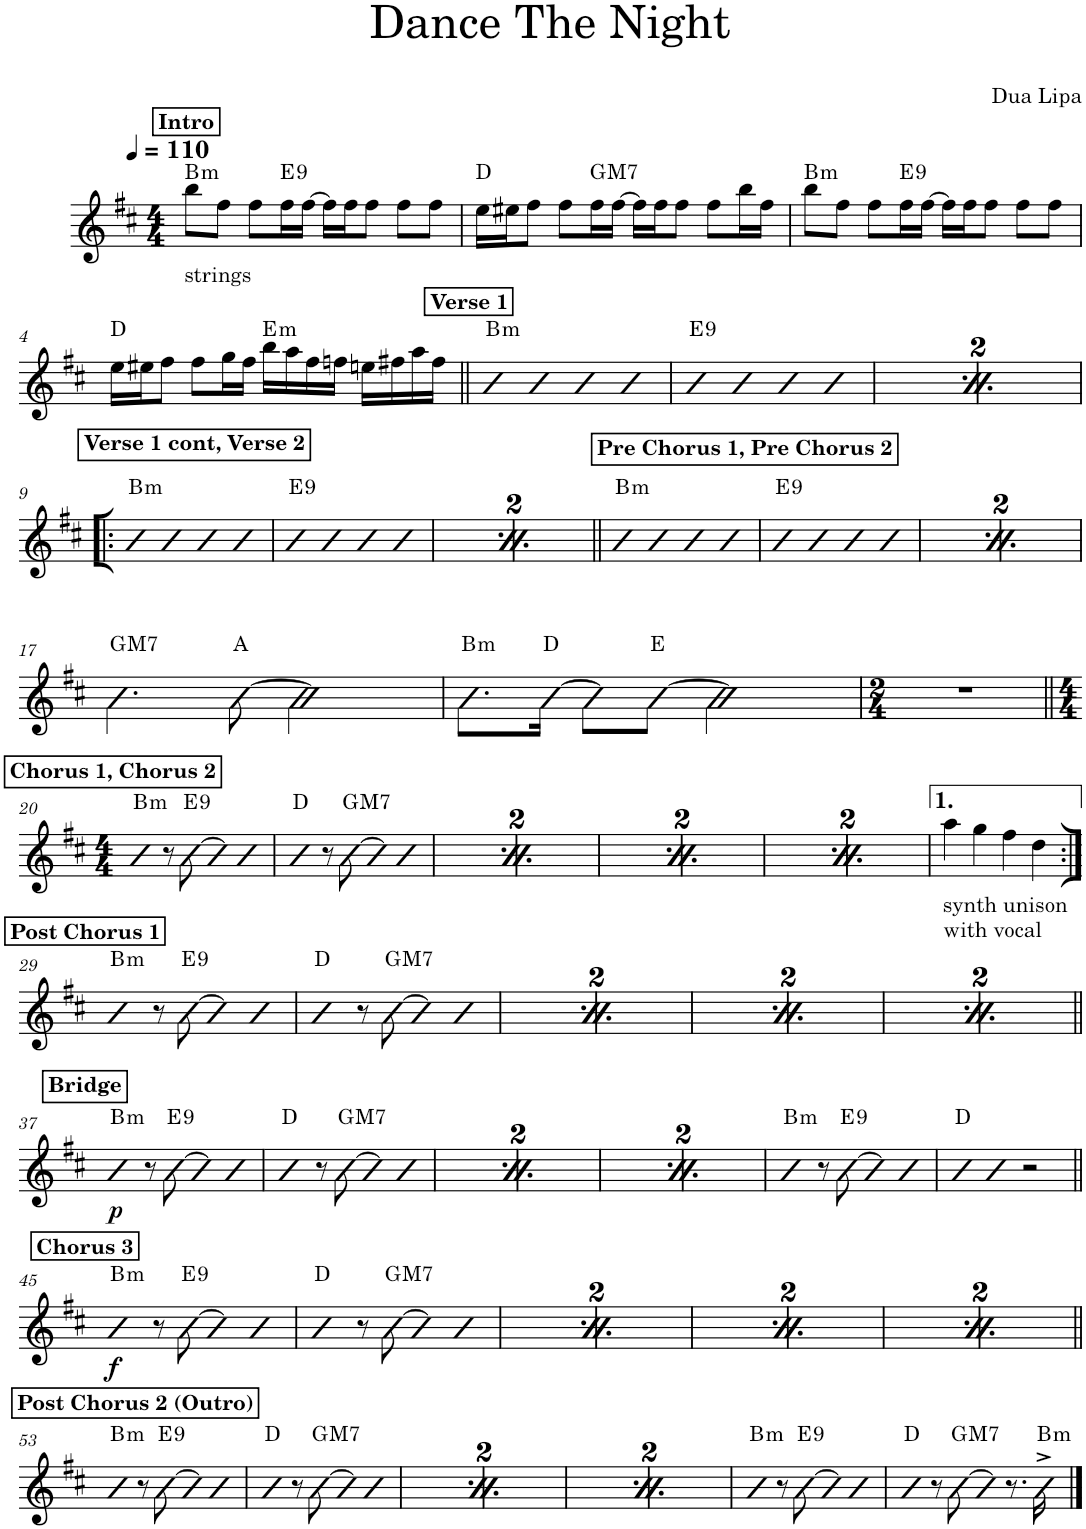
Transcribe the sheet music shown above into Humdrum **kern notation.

**kern	**dynam	**harte
*part1	*part1	*part1
*staff1	*staff1	*
*I"Piano	*	*
*I'Pno.	*	*
*clefG2	*	*
*k[f#c#]	*	*
*M4/4	*	*
*MM110	*	*
!!LO:REH:place=s1:a:B:cj:t=Intro
=1	=1	=1
!LO:TX:b:t=strings	!	!LO:H:kt=m
8bb\L	.	B:min
8ff#\J	.	.
8ff#\L	.	.
!	!	!LO:H:kt=9
16ff#\L	.	E:9
[16ff#\JJ	.	.
16ff#\LL]	.	.
16ff#\J	.	.
8ff#\J	.	.
8ff#\L	.	.
8ff#\J	.	.
=2	=2	=2
16ee\LL	.	D:maj
16ee#X\J	.	.
8ff#\J	.	.
8ff#\L	.	.
!	!	!LO:H:kt=M7
16ff#\L	.	G:maj7
[16ff#\JJ	.	.
16ff#\LL]	.	.
16ff#\J	.	.
8ff#\J	.	.
8ff#\L	.	.
16bb\L	.	.
16ff#\JJ	.	.
=3	=3	=3
!	!	!LO:H:kt=m
8bb\L	.	B:min
8ff#\J	.	.
8ff#\L	.	.
!	!	!LO:H:kt=9
16ff#\L	.	E:9
[16ff#\JJ	.	.
16ff#\LL]	.	.
16ff#\J	.	.
8ff#\J	.	.
8ff#\L	.	.
8ff#\J	.	.
!!LO:LB:g=z
=4	=4	=4
16ee\LL	.	D:maj
16ee#X\J	.	.
8ff#\J	.	.
8ff#\L	.	.
16gg\L	.	.
16ff#\JJ	.	.
!	!	!LO:H:kt=m
16bb\LL	.	E:min
16aa\	.	.
16ff#\	.	.
16ffn\JJ	.	.
16een\LL	.	.
16ff#X\	.	.
16aa\	.	.
16ff#\JJ	.	.
!!LO:REH:place=s1:a:B:cj:t=Verse 1
=5||	=5||	=5||
!	!	!LO:H:kt=m
4b	.	B:min
4b	.	.
4b	.	.
4b	.	.
=6	=6	=6
!	!	!LO:H:kt=9
4b	.	E:9
4b	.	.
4b	.	.
4b	.	.
!!LO:REH:place=s1:a:B:cj:t=Verse 1
=7	=7	=7
!	!	!LO:H:kt=m
4b	.	B:min
4b	.	.
4b	.	.
4b	.	.
=8	=8	=8
!	!	!LO:H:kt=9
4b	.	E:9
4b	.	.
4b	.	.
4b	.	.
!!LO:LB:g=z
!!LO:REH:place=s1:a:B:cj:t=Verse 1 cont, Verse 2
=9!|:	=9!|:	=9!|:
!	!	!LO:H:kt=m
4b	.	B:min
4b	.	.
4b	.	.
4b	.	.
=10	=10	=10
!	!	!LO:H:kt=9
4b	.	E:9
4b	.	.
4b	.	.
4b	.	.
!!LO:REH:place=s1:a:B:cj:t=Verse 1 cont, Verse 2
=11	=11	=11
!	!	!LO:H:kt=m
4b	.	B:min
4b	.	.
4b	.	.
4b	.	.
=12	=12	=12
!	!	!LO:H:kt=9
4b	.	E:9
4b	.	.
4b	.	.
4b	.	.
!!LO:REH:place=s1:a:B:cj:t=Pre Chorus 1, Pre Chorus 2
=13||	=13||	=13||
!	!	!LO:H:kt=m
4b	.	B:min
4b	.	.
4b	.	.
4b	.	.
=14	=14	=14
!	!	!LO:H:kt=9
4b	.	E:9
4b	.	.
4b	.	.
4b	.	.
!!LO:REH:place=s1:a:B:cj:t=Pre Chorus 1, Pre Chorus 2
=15	=15	=15
!	!	!LO:H:kt=m
4b	.	B:min
4b	.	.
4b	.	.
4b	.	.
=16	=16	=16
!	!	!LO:H:kt=9
4b	.	E:9
4b	.	.
4b	.	.
4b	.	.
!!LO:LB:g=z
=17	=17	=17
!	!	!LO:H:kt=M7
4.b\	.	G:maj7
[8b\	.	A:maj
2b\]	.	.
=18	=18	=18
!	!	!LO:H:kt=m
8.b\L	.	B:min
[16b\Jk	.	D:maj
8b\L]	.	.
[8b\J	.	E:maj
2b\]	.	.
=19	=19	=19
*M2/4	*	*
2r	.	.
!!LO:LB:g=z
!!LO:REH:place=s1:a:B:cj:t=Chorus 1, Chorus 2
=20||	=20||	=20||
*M4/4	*	*
!	!	!LO:H:kt=m
4b	.	B:min
8r	.	.
!	!	!LO:H:kt=9
[8b\	.	E:9
4b]	.	.
4b	.	.
=21	=21	=21
4b	.	D:maj
8r	.	.
!	!	!LO:H:kt=M7
[8b\	.	G:maj7
4b]	.	.
4b	.	.
!!LO:REH:place=s1:a:B:cj:t=Chorus 1, Chorus 2
=22	=22	=22
!	!	!LO:H:kt=m
4b	.	B:min
8r	.	.
!	!	!LO:H:kt=9
[8b\	.	E:9
4b]	.	.
4b	.	.
=23	=23	=23
4b	.	D:maj
8r	.	.
!	!	!LO:H:kt=M7
[8b\	.	G:maj7
4b]	.	.
4b	.	.
!!LO:REH:place=s1:a:B:cj:t=Chorus 1, Chorus 2
=24	=24	=24
!	!	!LO:H:kt=m
4b	.	B:min
8r	.	.
!	!	!LO:H:kt=9
[8b\	.	E:9
4b]	.	.
4b	.	.
=25	=25	=25
4b	.	D:maj
8r	.	.
!	!	!LO:H:kt=M7
[8b\	.	G:maj7
4b]	.	.
4b	.	.
!!LO:REH:place=s1:a:B:cj:t=Chorus 1, Chorus 2
=26	=26	=26
!	!	!LO:H:kt=m
4b	.	B:min
8r	.	.
!	!	!LO:H:kt=9
[8b\	.	E:9
4b]	.	.
4b	.	.
=27	=27	=27
4b	.	D:maj
8r	.	.
!	!	!LO:H:kt=M7
[8b\	.	G:maj7
4b]	.	.
4b	.	.
=28	=28	=28
!LO:TX:b:t=synth unison	!	!
!LO:TX:b:t=with vocal	!	!
4aa\	.	.
4gg\	.	.
4ff#\	.	.
4dd\	.	.
!!LO:LB:g=z
!!LO:REH:place=s1:a:B:cj:t=Post Chorus 1
=29:|!	=29:|!	=29:|!
!	!	!LO:H:kt=m
4b	.	B:min
8r	.	.
!	!	!LO:H:kt=9
[8b\	.	E:9
4b]	.	.
4b	.	.
=30	=30	=30
4b	.	D:maj
8r	.	.
!	!	!LO:H:kt=M7
[8b\	.	G:maj7
4b]	.	.
4b	.	.
!!LO:REH:place=s1:a:B:cj:t=Post Chorus 1
=31	=31	=31
!	!	!LO:H:kt=m
4b	.	B:min
8r	.	.
!	!	!LO:H:kt=9
[8b\	.	E:9
4b]	.	.
4b	.	.
=32	=32	=32
4b	.	D:maj
8r	.	.
!	!	!LO:H:kt=M7
[8b\	.	G:maj7
4b]	.	.
4b	.	.
!!LO:REH:place=s1:a:B:cj:t=Post Chorus 1
=33	=33	=33
!	!	!LO:H:kt=m
4b	.	B:min
8r	.	.
!	!	!LO:H:kt=9
[8b\	.	E:9
4b]	.	.
4b	.	.
=34	=34	=34
4b	.	D:maj
8r	.	.
!	!	!LO:H:kt=M7
[8b\	.	G:maj7
4b]	.	.
4b	.	.
!!LO:REH:place=s1:a:B:cj:t=Post Chorus 1
=35	=35	=35
!	!	!LO:H:kt=m
4b	.	B:min
8r	.	.
!	!	!LO:H:kt=9
[8b\	.	E:9
4b]	.	.
4b	.	.
=36	=36	=36
4b	.	D:maj
8r	.	.
!	!	!LO:H:kt=M7
[8b\	.	G:maj7
4b]	.	.
4b	.	.
!!LO:LB:g=z
!!LO:REH:place=s1:a:B:cj:t=Bridge
=37||	=37||	=37||
!	!LO:DY:b	!LO:H:kt=m
4b	p	B:min
8r	.	.
!	!	!LO:H:kt=9
[8b\	.	E:9
4b]	.	.
4b	.	.
=38	=38	=38
4b	.	D:maj
8r	.	.
!	!	!LO:H:kt=M7
[8b\	.	G:maj7
4b]	.	.
4b	.	.
!!LO:REH:place=s1:a:B:cj:t=Bridge
=39	=39	=39
!	!LO:DY:b	!LO:H:kt=m
4b	p	B:min
8r	.	.
!	!	!LO:H:kt=9
[8b\	.	E:9
4b]	.	.
4b	.	.
=40	=40	=40
4b	.	D:maj
8r	.	.
!	!	!LO:H:kt=M7
[8b\	.	G:maj7
4b]	.	.
4b	.	.
!!LO:REH:place=s1:a:B:cj:t=Bridge
=41	=41	=41
!	!LO:DY:b	!LO:H:kt=m
4b	p	B:min
8r	.	.
!	!	!LO:H:kt=9
[8b\	.	E:9
4b]	.	.
4b	.	.
=42	=42	=42
4b	.	D:maj
8r	.	.
!	!	!LO:H:kt=M7
[8b\	.	G:maj7
4b]	.	.
4b	.	.
=43	=43	=43
!	!	!LO:H:kt=m
4b	.	B:min
8r	.	.
!	!	!LO:H:kt=9
[8b\	.	E:9
4b]	.	.
4b	.	.
=44	=44	=44
4b	.	D:maj
4b	.	.
2r	.	.
!!LO:LB:g=z
!!LO:REH:place=s1:a:B:cj:t=Chorus 3
=45||	=45||	=45||
!	!LO:DY:b	!LO:H:kt=m
4b	f	B:min
8r	.	.
!	!	!LO:H:kt=9
[8b\	.	E:9
4b]	.	.
4b	.	.
=46	=46	=46
4b	.	D:maj
8r	.	.
!	!	!LO:H:kt=M7
[8b\	.	G:maj7
4b]	.	.
4b	.	.
!!LO:REH:place=s1:a:B:cj:t=Chorus 3
=47	=47	=47
!	!LO:DY:b	!LO:H:kt=m
4b	f	B:min
8r	.	.
!	!	!LO:H:kt=9
[8b\	.	E:9
4b]	.	.
4b	.	.
=48	=48	=48
4b	.	D:maj
8r	.	.
!	!	!LO:H:kt=M7
[8b\	.	G:maj7
4b]	.	.
4b	.	.
!!LO:REH:place=s1:a:B:cj:t=Chorus 3
=49	=49	=49
!	!LO:DY:b	!LO:H:kt=m
4b	f	B:min
8r	.	.
!	!	!LO:H:kt=9
[8b\	.	E:9
4b]	.	.
4b	.	.
=50	=50	=50
4b	.	D:maj
8r	.	.
!	!	!LO:H:kt=M7
[8b\	.	G:maj7
4b]	.	.
4b	.	.
!!LO:REH:place=s1:a:B:cj:t=Chorus 3
=51	=51	=51
!	!LO:DY:b	!LO:H:kt=m
4b	f	B:min
8r	.	.
!	!	!LO:H:kt=9
[8b\	.	E:9
4b]	.	.
4b	.	.
=52	=52	=52
4b	.	D:maj
8r	.	.
!	!	!LO:H:kt=M7
[8b\	.	G:maj7
4b]	.	.
4b	.	.
!!LO:LB:g=z
!!LO:REH:place=s1:a:B:cj:t=Post Chorus 2 (Outro)
=53||	=53||	=53||
!	!	!LO:H:kt=m
4b	.	B:min
8r	.	.
!	!	!LO:H:kt=9
[8b\	.	E:9
4b]	.	.
4b	.	.
=54	=54	=54
4b	.	D:maj
8r	.	.
!	!	!LO:H:kt=M7
[8b\	.	G:maj7
4b]	.	.
4b	.	.
!!LO:REH:place=s1:a:B:cj:t=Post Chorus 2 (Outro)
=55	=55	=55
!	!	!LO:H:kt=m
4b	.	B:min
8r	.	.
!	!	!LO:H:kt=9
[8b\	.	E:9
4b]	.	.
4b	.	.
=56	=56	=56
4b	.	D:maj
8r	.	.
!	!	!LO:H:kt=M7
[8b\	.	G:maj7
4b]	.	.
4b	.	.
!!LO:REH:place=s1:a:B:cj:t=Post Chorus 2 (Outro)
=57	=57	=57
!	!	!LO:H:kt=m
4b	.	B:min
8r	.	.
!	!	!LO:H:kt=9
[8b\	.	E:9
4b]	.	.
4b	.	.
=58	=58	=58
4b	.	D:maj
8r	.	.
!	!	!LO:H:kt=M7
[8b\	.	G:maj7
4b]	.	.
4b	.	.
=59	=59	=59
!	!	!LO:H:kt=m
4b	.	B:min
8r	.	.
!	!	!LO:H:kt=9
[8b\	.	E:9
4b]	.	.
4b	.	.
=60	=60	=60
4b	.	D:maj
8r	.	.
!	!	!LO:H:kt=M7
[8b\	.	G:maj7
4b]	.	.
8.r	.	.
!	!	!LO:H:kt=m
16b^\	.	B:min
==	==	==
*-	*-	*-
